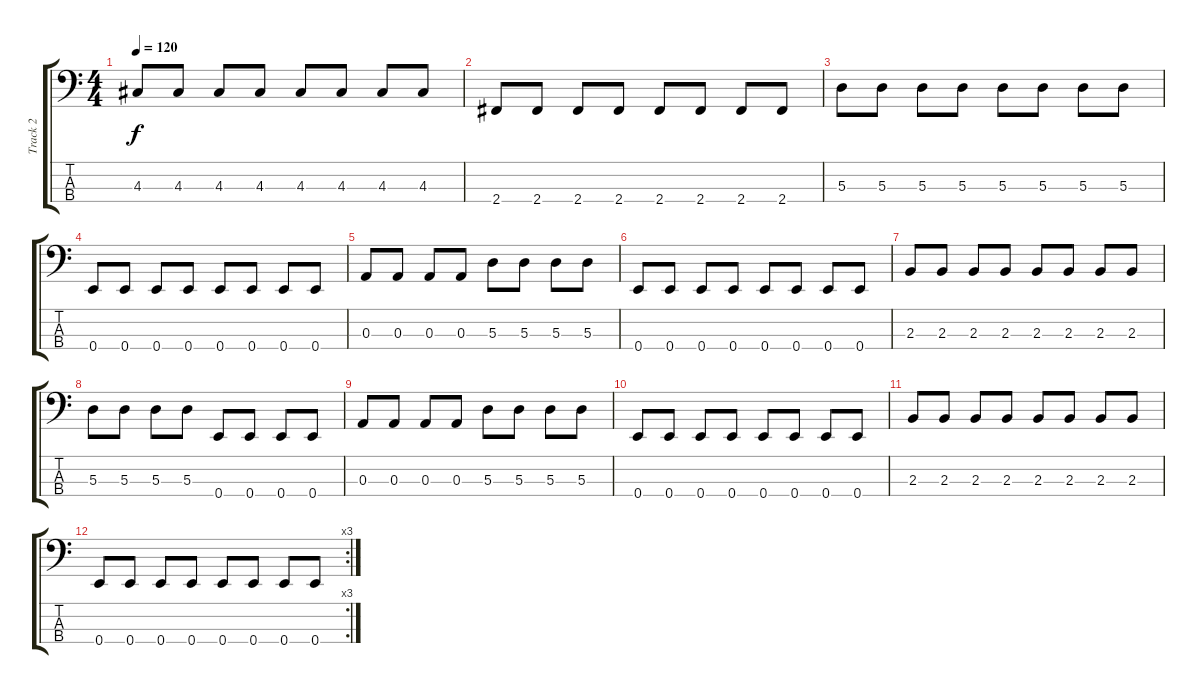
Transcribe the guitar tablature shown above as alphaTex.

\track ("Track 2" "Track 2") {instrument fretlessbass}
\staff {score tabs}
\tuning (G2 D2 A1 E1) {hide}
\ts (4 4)
\tempo 120
\clef f4
\ks c
4.3.8{dy f} 4.3.8 4.3.8 4.3.8 4.3.8 4.3.8 4.3.8 4.3.8 |
2.4.8 2.4.8 2.4.8 2.4.8 2.4.8 2.4.8 2.4.8 2.4.8 |
5.3.8 5.3.8 5.3.8 5.3.8 5.3.8 5.3.8 5.3.8 5.3.8 |
0.4.8 0.4.8 0.4.8 0.4.8 0.4.8 0.4.8 0.4.8 0.4.8 |
0.3.8 0.3.8 0.3.8 0.3.8 5.3.8 5.3.8 5.3.8 5.3.8 |
0.4.8 0.4.8 0.4.8 0.4.8 0.4.8 0.4.8 0.4.8 0.4.8 |
2.3.8 2.3.8 2.3.8 2.3.8 2.3.8 2.3.8 2.3.8 2.3.8 |
5.3.8 5.3.8 5.3.8 5.3.8 0.4.8 0.4.8 0.4.8 0.4.8 |
0.3.8 0.3.8 0.3.8 0.3.8 5.3.8 5.3.8 5.3.8 5.3.8 |
0.4.8 0.4.8 0.4.8 0.4.8 0.4.8 0.4.8 0.4.8 0.4.8 |
2.3.8 2.3.8 2.3.8 2.3.8 2.3.8 2.3.8 2.3.8 2.3.8 |
\rc 3
0.4.8 0.4.8 0.4.8 0.4.8 0.4.8 0.4.8 0.4.8 0.4.8
